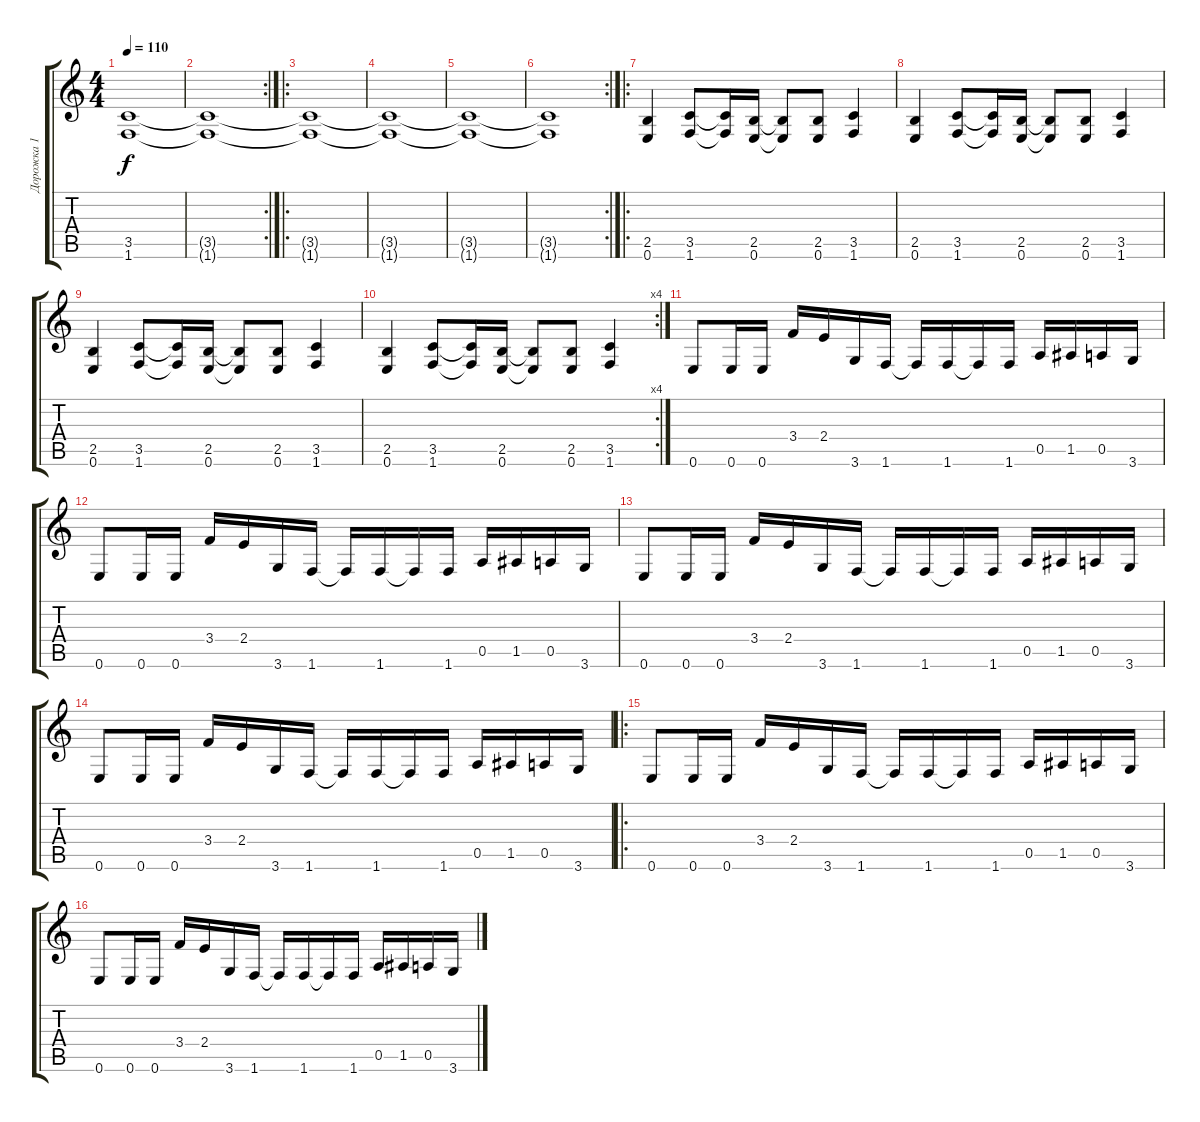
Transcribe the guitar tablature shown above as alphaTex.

\track ("Дорожка 1" "Дорожка 1") {instrument distortionguitar}
\staff {score tabs}
\tuning (E4 B3 G3 D3 A2 E2) {hide}
\ts (4 4)
\tempo 110
\clef g2
\ks c
(3.5{t} 1.6{t}).1{dy f} |
\rc 2
(3.5{t} 1.6{t}).1 |
\ro
(3.5{t} 1.6{t}).1 |
(3.5{t} 1.6{t}).1 |
(3.5{t} 1.6{t}).1 |
\rc 2
(3.5{t} 1.6{t}).1 |
\ro
(2.5 0.6).4 (3.5 1.6).8 (3.5{t} 1.6{t}).16 (2.5 0.6).16 (2.5{t} 0.6{t}).8 (2.5 0.6).8 (3.5 1.6).4 |
(2.5 0.6).4 (3.5 1.6).8 (3.5{t} 1.6{t}).16 (2.5 0.6).16 (2.5{t} 0.6{t}).8 (2.5 0.6).8 (3.5 1.6).4 |
(2.5 0.6).4 (3.5 1.6).8 (3.5{t} 1.6{t}).16 (2.5 0.6).16 (2.5{t} 0.6{t}).8 (2.5 0.6).8 (3.5 1.6).4 |
\rc 4
(2.5 0.6).4 (3.5 1.6).8 (3.5{t} 1.6{t}).16 (2.5 0.6).16 (2.5{t} 0.6{t}).8 (2.5 0.6).8 (3.5 1.6).4 |
0.6.8 0.6.16 0.6.16 3.4.16 2.4.16 3.6.16 1.6.16 1.6{t}.16 1.6.16 1.6{t}.16 1.6.16 0.5.16 1.5.16 0.5.16 3.6.16 |
0.6.8 0.6.16 0.6.16 3.4.16 2.4.16 3.6.16 1.6.16 1.6{t}.16 1.6.16 1.6{t}.16 1.6.16 0.5.16 1.5.16 0.5.16 3.6.16 |
0.6.8 0.6.16 0.6.16 3.4.16 2.4.16 3.6.16 1.6.16 1.6{t}.16 1.6.16 1.6{t}.16 1.6.16 0.5.16 1.5.16 0.5.16 3.6.16 |
0.6.8 0.6.16 0.6.16 3.4.16 2.4.16 3.6.16 1.6.16 1.6{t}.16 1.6.16 1.6{t}.16 1.6.16 0.5.16 1.5.16 0.5.16 3.6.16 |
\ro
0.6.8 0.6.16 0.6.16 3.4.16 2.4.16 3.6.16 1.6.16 1.6{t}.16 1.6.16 1.6{t}.16 1.6.16 0.5.16 1.5.16 0.5.16 3.6.16 |
0.6.8 0.6.16 0.6.16 3.4.16 2.4.16 3.6.16 1.6.16 1.6{t}.16 1.6.16 1.6{t}.16 1.6.16 0.5.16 1.5.16 0.5.16 3.6.16
